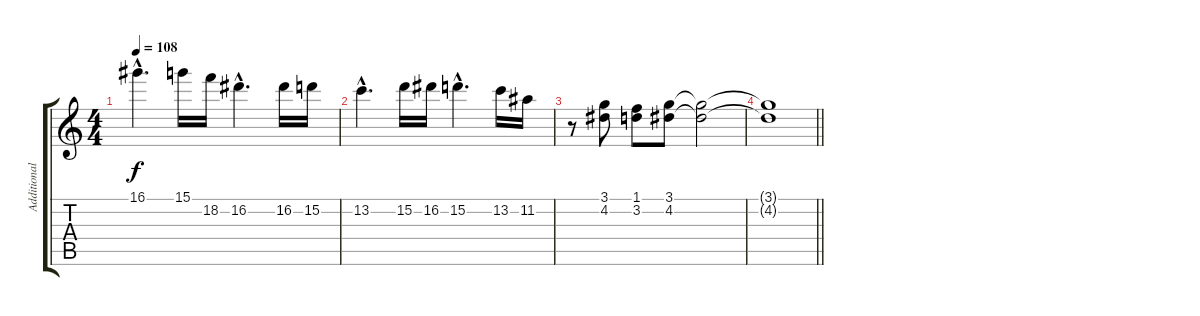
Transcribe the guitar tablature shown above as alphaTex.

\track ("Additional Guitar" "Additional") {instrument overdrivenguitar}
\staff {score tabs}
\tuning (E4 B3 G3 D3 A2 E2) {hide}
\ts (4 4)
\tempo 108
\clef g2
\ks c
16.1{hac}.4{d dy f} 15.1.16 18.2.16 16.2{hac}.4{d} 16.2.16 15.2.16 |
13.2{hac}.4{d} 15.2.16 16.2.16 15.2{hac}.4{d} 13.2.16 11.2.16 |
r.8 (3.1 4.2).8{volume 10 instrument overdrivenguitar} (1.1 3.2).8 (3.1 4.2).8 (3.1{t} 4.2{t}).2 |
\barLineRight lightlight
(3.1{t} 4.2{t}).1
